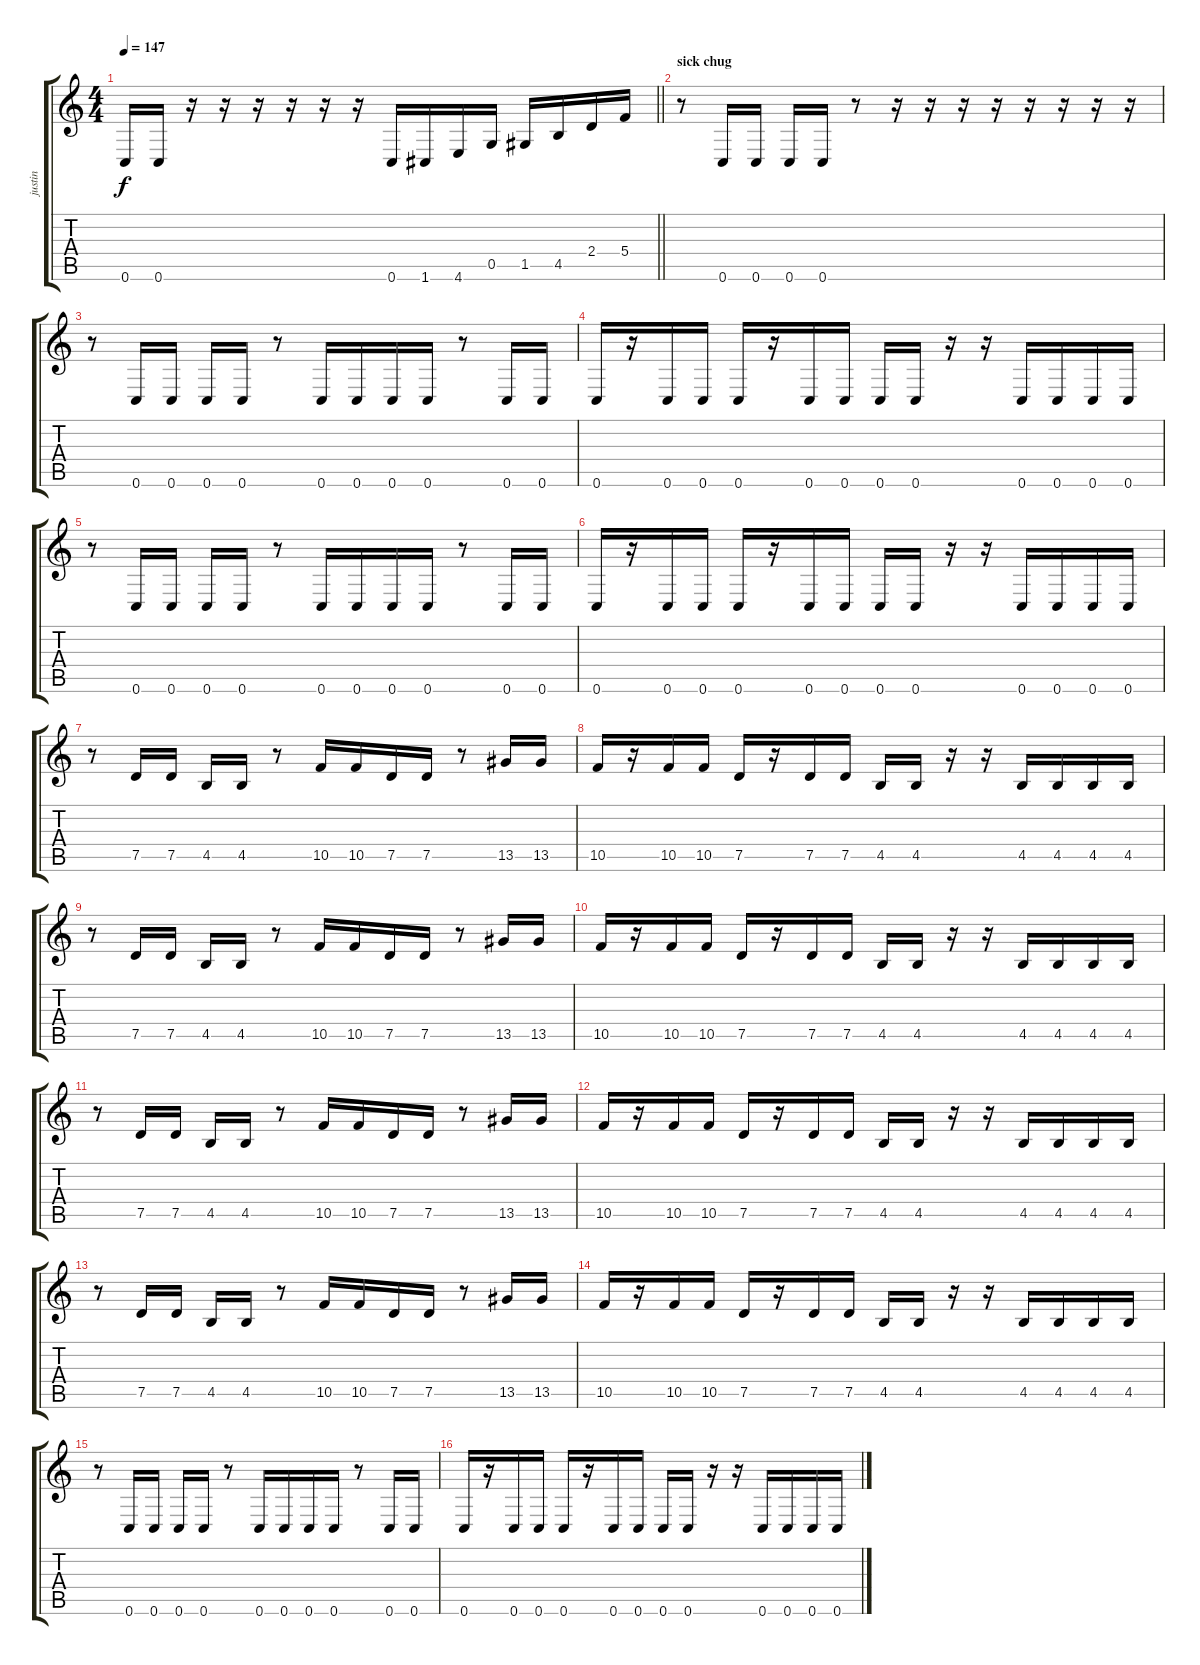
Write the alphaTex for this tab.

\track ("justin" "justin") {instrument distortionguitar}
\staff {score tabs}
\tuning (D4 A3 F3 C3 G2 C2) {hide}
\ts (4 4)
\tempo 147
\clef g2
\barLineRight lightlight
\ks c
0.6.16{dy f} 0.6.16 r.16 r.16 r.16 r.16 r.16 r.16 0.6.16 1.6.16 4.6.16 0.5.16 1.5.16 4.5.16 2.4.16 5.4.16 |
\section ("" "sick chug")
r.8 0.6.16 0.6.16 0.6.16 0.6.16 r.8 r.16 r.16 r.16 r.16 r.16 r.16 r.16 r.16 |
r.8 0.6.16 0.6.16 0.6.16 0.6.16 r.8 0.6.16 0.6.16 0.6.16 0.6.16 r.8 0.6.16 0.6.16 |
0.6.16 r.16 0.6.16 0.6.16 0.6.16 r.16 0.6.16 0.6.16 0.6.16 0.6.16 r.16 r.16 0.6.16 0.6.16 0.6.16 0.6.16 |
r.8 0.6.16 0.6.16 0.6.16 0.6.16 r.8 0.6.16 0.6.16 0.6.16 0.6.16 r.8 0.6.16 0.6.16 |
0.6.16 r.16 0.6.16 0.6.16 0.6.16 r.16 0.6.16 0.6.16 0.6.16 0.6.16 r.16 r.16 0.6.16 0.6.16 0.6.16 0.6.16 |
r.8 7.5.16 7.5.16 4.5.16 4.5.16 r.8 10.5.16 10.5.16 7.5.16 7.5.16 r.8 13.5.16 13.5.16 |
10.5.16 r.16 10.5.16 10.5.16 7.5.16 r.16 7.5.16 7.5.16 4.5.16 4.5.16 r.16 r.16 4.5.16 4.5.16 4.5.16 4.5.16 |
r.8 7.5.16 7.5.16 4.5.16 4.5.16 r.8 10.5.16 10.5.16 7.5.16 7.5.16 r.8 13.5.16 13.5.16 |
10.5.16 r.16 10.5.16 10.5.16 7.5.16 r.16 7.5.16 7.5.16 4.5.16 4.5.16 r.16 r.16 4.5.16 4.5.16 4.5.16 4.5.16 |
r.8 7.5.16 7.5.16 4.5.16 4.5.16 r.8 10.5.16 10.5.16 7.5.16 7.5.16 r.8 13.5.16 13.5.16 |
10.5.16 r.16 10.5.16 10.5.16 7.5.16 r.16 7.5.16 7.5.16 4.5.16 4.5.16 r.16 r.16 4.5.16 4.5.16 4.5.16 4.5.16 |
r.8 7.5.16 7.5.16 4.5.16 4.5.16 r.8 10.5.16 10.5.16 7.5.16 7.5.16 r.8 13.5.16 13.5.16 |
10.5.16 r.16 10.5.16 10.5.16 7.5.16 r.16 7.5.16 7.5.16 4.5.16 4.5.16 r.16 r.16 4.5.16 4.5.16 4.5.16 4.5.16 |
r.8 0.6.16 0.6.16 0.6.16 0.6.16 r.8 0.6.16 0.6.16 0.6.16 0.6.16 r.8 0.6.16 0.6.16 |
0.6.16 r.16 0.6.16 0.6.16 0.6.16 r.16 0.6.16 0.6.16 0.6.16 0.6.16 r.16 r.16 0.6.16 0.6.16 0.6.16 0.6.16
